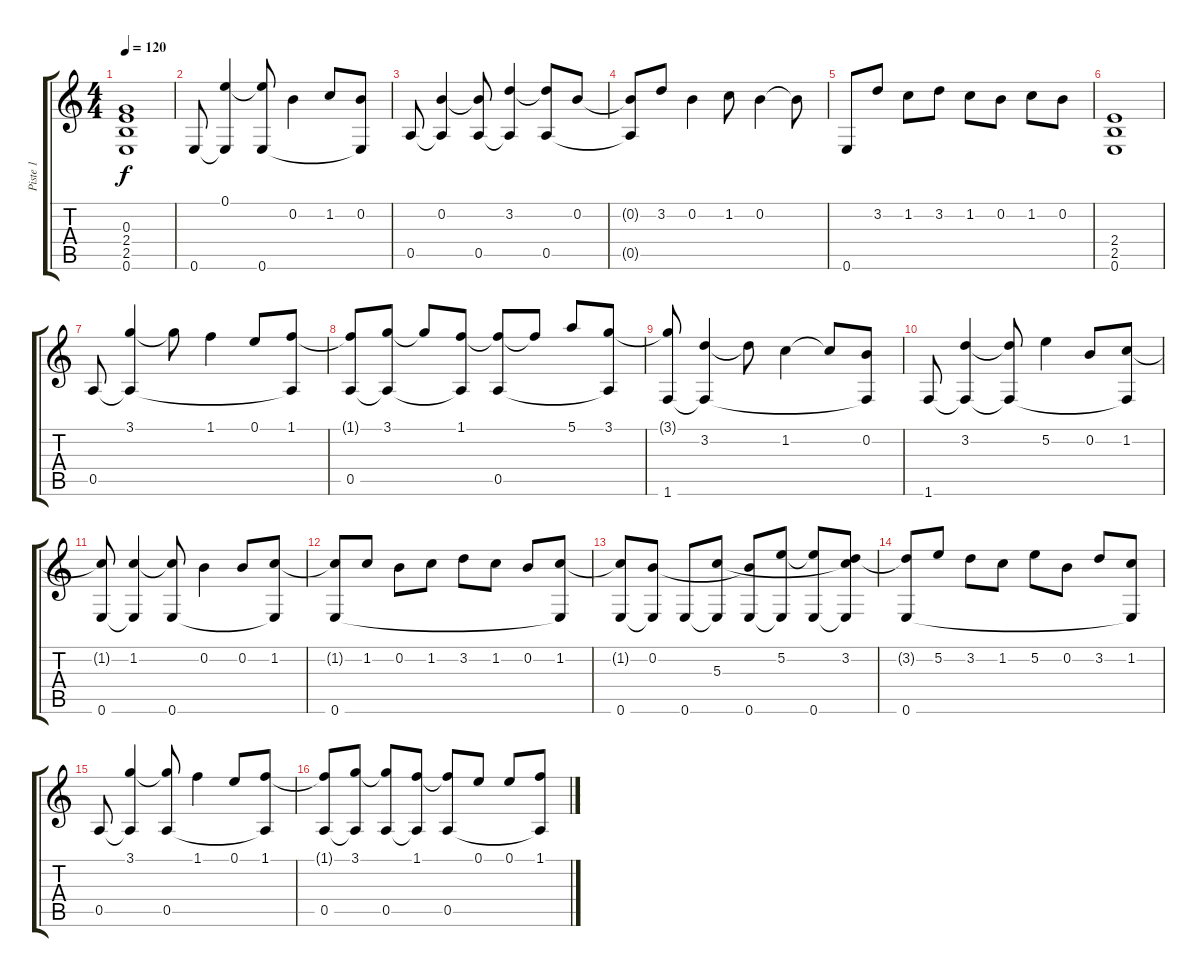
\track ("Piste 1" "Piste 1") {instrument electricguitarclean}
\staff {score tabs}
\tuning (E4 B3 G3 D3 A2 E2) {hide}
\ts (4 4)
\tempo 120
\clef g2
\ks c
(0.3 2.4 2.5 0.6).1{dy f} |
0.6.8 (0.1 0.6{t}).4 (0.1{t} 0.6).8 0.2.4 1.2.8 (0.2 0.6{t}).8 |
0.5.8 (0.2 0.5{t}).4 (0.2{t} 0.5).8 (3.2 0.5{t}).4 (3.2{t} 0.5).8 0.2.8 |
(0.2{t} 0.5{t}).8 3.2.8 0.2.4 1.2.8 0.2.4 0.2{t}.8 |
0.6.8 3.2.8 1.2.8 3.2.8 1.2.8 0.2.8 1.2.8 0.2.8 |
(2.4 2.5 0.6).1 |
0.5.8 (3.1 0.5{t}).4 3.1{t}.8 1.1.4 0.1.8 (1.1 0.5{t}).8 |
(1.1{t} 0.5).8 (3.1 0.5{t}).8 3.1{t}.8 (1.1 0.5{t}).8 (1.1{t} 0.5).8 1.1{t}.8 5.1.8 (3.1 0.5{t}).8 |
(3.1{t} 1.6).8 (3.2 1.6{t}).4 3.2{t}.8 1.2.4 1.2{t}.8 (0.2 1.6{t}).8 |
1.6.8 (3.2 1.6{t}).4 (3.2{t} 1.6{t}).8 5.2.4 0.2.8 (1.2 1.6{t}).8 |
(1.2{t} 0.6).8 (1.2 0.6{t}).4 (1.2{t} 0.6).8 0.2.4 0.2.8 (1.2 0.6{t}).8 |
(1.2{t} 0.6).8 1.2.8 0.2.8 1.2.8 3.2.8 1.2.8 0.2.8 (1.2 0.6{t}).8 |
(1.2{t} 0.6).8 (0.2 0.6{t}).8 0.6.8 (5.3 0.6{t}).8 (0.2{t} 0.6).8 (5.2 0.6{t}).8 (5.2{t} 0.6).8 (3.2 5.3{t} 0.6{t}).8 |
(3.2{t} 0.6).8 5.2.8 3.2.8 1.2.8 5.2.8 0.2.8 3.2.8 (1.2 0.6{t}).8 |
0.5.8 (3.1 0.5{t}).4 (3.1{t} 0.5).8 1.1.4 0.1.8 (1.1 0.5{t}).8 |
(1.1{t} 0.5).8 (3.1 0.5{t}).8 (3.1{t} 0.5).8 (1.1 0.5{t}).8 (1.1{t} 0.5).8 0.1.8 0.1.8 (1.1 0.5{t}).8
